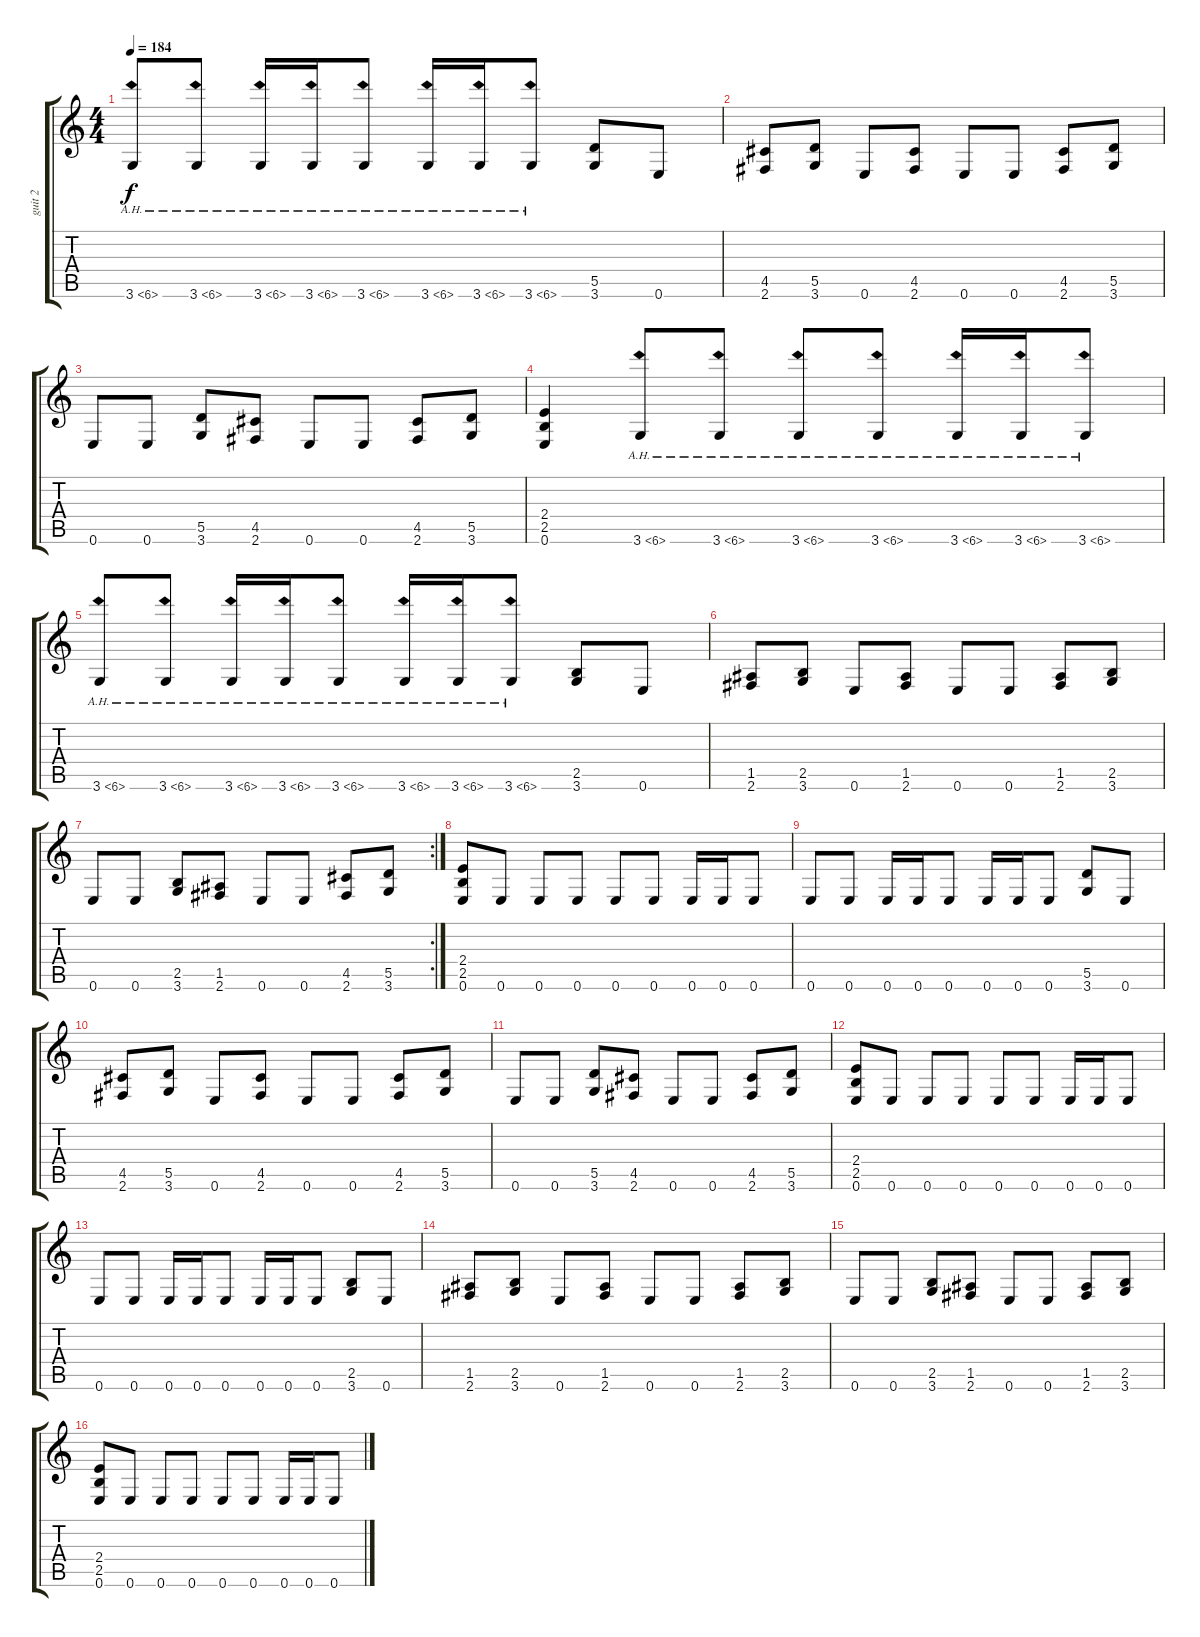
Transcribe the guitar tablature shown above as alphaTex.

\track ("guit 2" "guit 2") {instrument distortionguitar}
\staff {score tabs}
\tuning (E4 B3 G3 D3 A2 E2) {hide}
\ts (4 4)
\tempo 184
\clef g2
\ks c
3.6{ah 3}.8{dy f} 3.6{ah 3}.8 3.6{ah 3}.16 3.6{ah 3}.16 3.6{ah 3}.8 3.6{ah 3}.16 3.6{ah 3}.16 3.6{ah 3}.8 (5.5 3.6).8 0.6.8 |
(4.5 2.6).8 (5.5 3.6).8 0.6.8 (4.5 2.6).8 0.6.8 0.6.8 (4.5 2.6).8 (5.5 3.6).8 |
0.6.8 0.6.8 (5.5 3.6).8 (4.5 2.6).8 0.6.8 0.6.8 (4.5 2.6).8 (5.5 3.6).8 |
(2.4 2.5 0.6).4 3.6{ah 3}.8 3.6{ah 3}.8 3.6{ah 3}.8 3.6{ah 3}.8 3.6{ah 3}.16 3.6{ah 3}.16 3.6{ah 3}.8 |
3.6{ah 3}.8 3.6{ah 3}.8 3.6{ah 3}.16 3.6{ah 3}.16 3.6{ah 3}.8 3.6{ah 3}.16 3.6{ah 3}.16 3.6{ah 3}.8 (2.5 3.6).8 0.6.8 |
(1.5 2.6).8 (2.5 3.6).8 0.6.8 (1.5 2.6).8 0.6.8 0.6.8 (1.5 2.6).8 (2.5 3.6).8 |
\rc 2
0.6.8 0.6.8 (2.5 3.6).8 (1.5 2.6).8 0.6.8 0.6.8 (4.5 2.6).8 (5.5 3.6).8 |
(2.4 2.5 0.6).8 0.6.8 0.6.8 0.6.8 0.6.8 0.6.8 0.6.16 0.6.16 0.6.8 |
0.6.8 0.6.8 0.6.16 0.6.16 0.6.8 0.6.16 0.6.16 0.6.8 (5.5 3.6).8 0.6.8 |
(4.5 2.6).8 (5.5 3.6).8 0.6.8 (4.5 2.6).8 0.6.8 0.6.8 (4.5 2.6).8 (5.5 3.6).8 |
0.6.8 0.6.8 (5.5 3.6).8 (4.5 2.6).8 0.6.8 0.6.8 (4.5 2.6).8 (5.5 3.6).8 |
(2.4 2.5 0.6).8 0.6.8 0.6.8 0.6.8 0.6.8 0.6.8 0.6.16 0.6.16 0.6.8 |
0.6.8 0.6.8 0.6.16 0.6.16 0.6.8 0.6.16 0.6.16 0.6.8 (2.5 3.6).8 0.6.8 |
(1.5 2.6).8 (2.5 3.6).8 0.6.8 (1.5 2.6).8 0.6.8 0.6.8 (1.5 2.6).8 (2.5 3.6).8 |
0.6.8 0.6.8 (2.5 3.6).8 (1.5 2.6).8 0.6.8 0.6.8 (1.5 2.6).8 (2.5 3.6).8 |
(2.4 2.5 0.6).8 0.6.8 0.6.8 0.6.8 0.6.8 0.6.8 0.6.16 0.6.16 0.6.8
